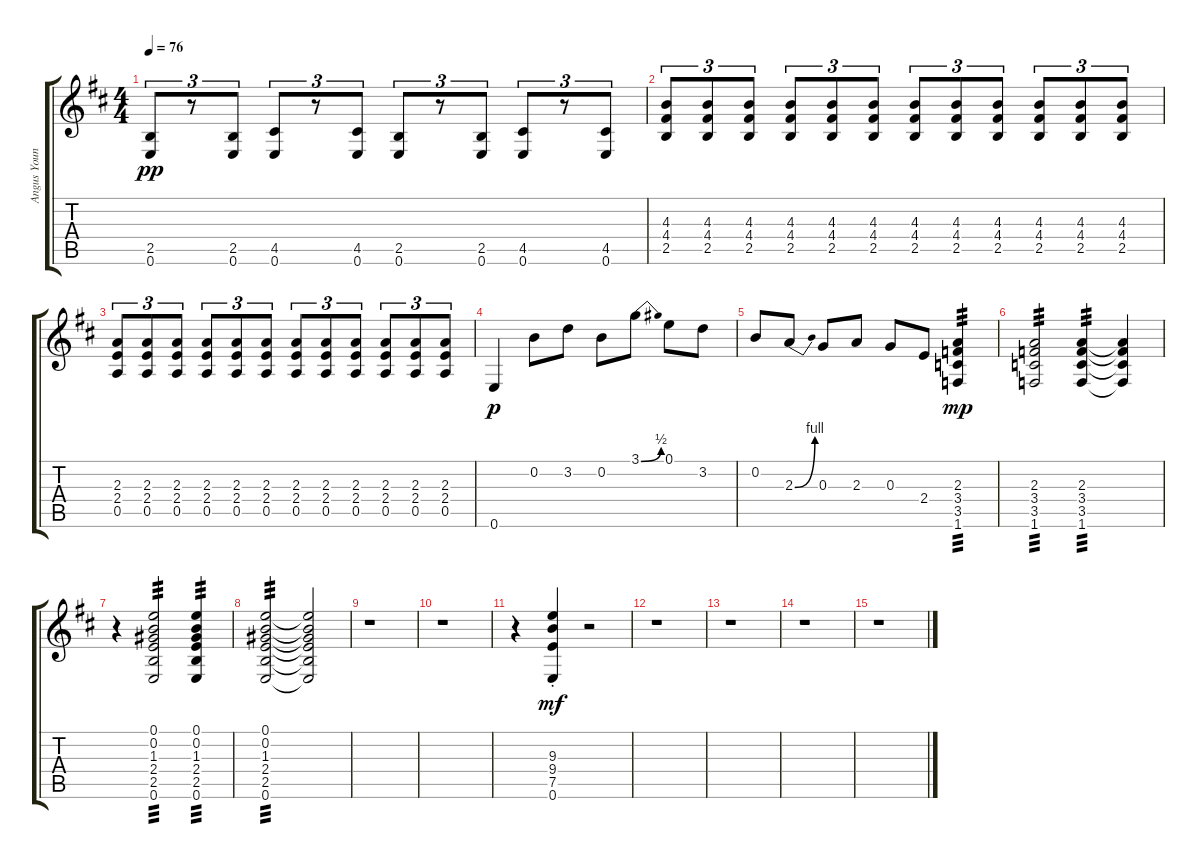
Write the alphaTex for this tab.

\track ("Angus Young - Lead Guitar" "Angus Youn") {instrument distortionguitar}
\staff {score tabs}
\tuning (E4 B3 G3 D3 A2 E2) {hide}
\ts (4 4)
\tempo 76
\clef g2
\ks d
(2.5 0.6).8{tu (3 2) dy pp} r.8{tu (3 2)} (2.5 0.6).8{tu (3 2)} (4.5 0.6).8{tu (3 2)} r.8{tu (3 2)} (4.5 0.6).8{tu (3 2)} (2.5 0.6).8{tu (3 2)} r.8{tu (3 2)} (2.5 0.6).8{tu (3 2)} (4.5 0.6).8{tu (3 2)} r.8{tu (3 2)} (4.5 0.6).8{tu (3 2)} |
(4.3 4.4 2.5).8{tu (3 2)} (4.3 4.4 2.5).8{tu (3 2)} (4.3 4.4 2.5).8{tu (3 2)} (4.3 4.4 2.5).8{tu (3 2)} (4.3 4.4 2.5).8{tu (3 2)} (4.3 4.4 2.5).8{tu (3 2)} (4.3 4.4 2.5).8{tu (3 2)} (4.3 4.4 2.5).8{tu (3 2)} (4.3 4.4 2.5).8{tu (3 2)} (4.3 4.4 2.5).8{tu (3 2)} (4.3 4.4 2.5).8{tu (3 2)} (4.3 4.4 2.5).8{tu (3 2)} |
(2.3 2.4 0.5).8{tu (3 2)} (2.3 2.4 0.5).8{tu (3 2)} (2.3 2.4 0.5).8{tu (3 2)} (2.3 2.4 0.5).8{tu (3 2)} (2.3 2.4 0.5).8{tu (3 2)} (2.3 2.4 0.5).8{tu (3 2)} (2.3 2.4 0.5).8{tu (3 2)} (2.3 2.4 0.5).8{tu (3 2)} (2.3 2.4 0.5).8{tu (3 2)} (2.3 2.4 0.5).8{tu (3 2)} (2.3 2.4 0.5).8{tu (3 2)} (2.3 2.4 0.5).8{tu (3 2)} |
0.6.4{dy p} 0.2.8 3.2.8 0.2.8 3.1{be (bend 0 0 60 2)}.8 0.1.8 3.2.8 |
0.2.8 2.3{be (bend 0 0 60 4)}.8 0.3.8 2.3.8 0.3.8 2.4.8 (2.3 3.4 3.5 1.6).4{tp 3 dy mp} |
(2.3 3.4 3.5 1.6).2{tp 3} (2.3 3.4 3.5 1.6).4{tp 3} (2.3{t} 3.4{t} 3.5{t} 1.6{t}).4 |
r.4 (0.1 0.2 1.3 2.4 2.5 0.6).2{tp 3} (0.1 0.2 1.3 2.4 2.5 0.6).4{tp 3} |
(0.1 0.2 1.3 2.4 2.5 0.6).2{tp 3} (0.1{t} 0.2{t} 1.3{t} 2.4{t} 2.5{t} 0.6{t}).2 |
r.1 |
r.1 |
r.4 (9.3{st} 9.4{st} 7.5{st} 0.6{st}).4{dy mf} r.2 |
r.1 |
r.1 |
r.1 |
r.1
